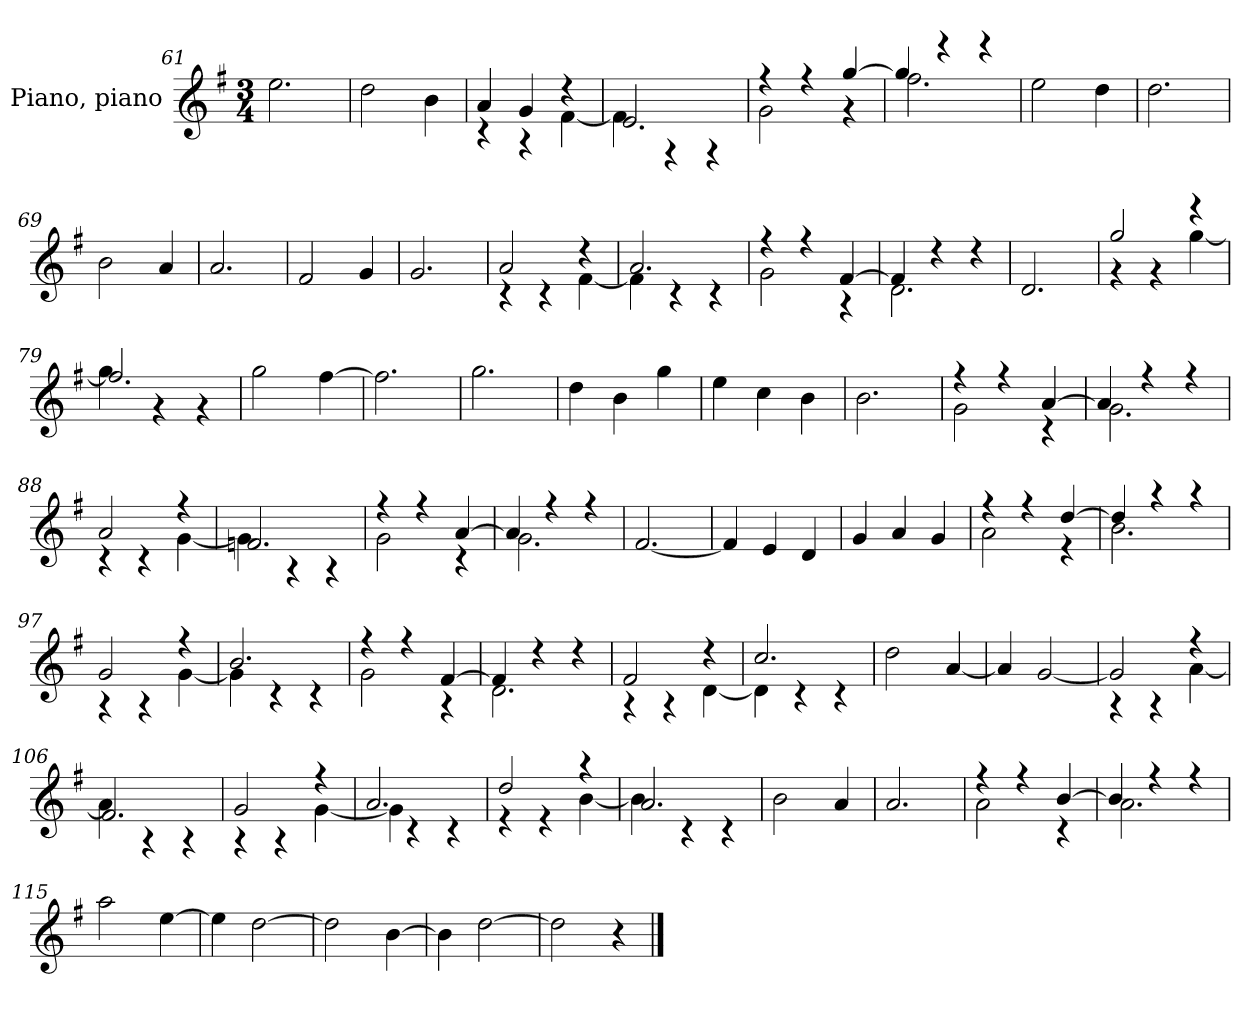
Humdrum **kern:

**kern
*part1
*staff1
*I"Piano, piano
*clefG2
*k[f#]
*M3/4
=61
2.ee\
=62
2dd\
4b\
!!LO:LB:g=z
=63
*^
4a/	4r
4g/	4r
4r	[4f#\
=64	=64
2.e/	4f#\]
.	4r
.	4r
=65	=65
4r	2g\
4r	.
[4gg/	4r
=66	=66
4gg/]	2.ff#\
4r	.
4r	.
*v	*v
=67
2ee\
4dd\
=68
2.dd\
=69
2b\
4a/
=70
2.a/
=71
2f#/
4g/
=72
2.g/
=73
*^
2a/	4r
.	4r
4r	[4f#\
=74	=74
2.a/	4f#\]
.	4r
.	4r
!!LO:LB:g=z	!!
=75	=75
4r	2g\
4r	.
[4f#/	4r
=76	=76
4f#/]	2.d\
4r	.
4r	.
*v	*v
=77
2.d/
=78
*^
2gg/	4r
.	4r
4r	[4gg\
=79	=79
2.ff#/	4gg\]
.	4r
.	4r
*v	*v
=80
2gg\
[4ff#\
=81
2.ff#\]
=82
2.gg\
=83
4dd\
4b\
4gg\
=84
4ee\
4cc\
4b\
=85
2.b\
=86
*^
4r	2g\
4r	.
[4a/	4r
=87	=87
4a/]	2.g\
4r	.
4r	.
!!LO:LB:g=z	!!
=88	=88
2a/	4r
.	4r
4r	[4g\
=89	=89
2.fn/	4g\]
.	4r
.	4r
=90	=90
4r	2g\
4r	.
[4a/	4r
=91	=91
4a/]	2.g\
4r	.
4r	.
*v	*v
=92
[2.f#/
=93
4f#/]
4e/
4d/
=94
4g/
4a/
4g/
=95
*^
4r	2a\
4r	.
[4dd/	4r
=96	=96
4dd/]	2.b\
4r	.
4r	.
=97	=97
2g/	4r
.	4r
4r	[4g\
=98	=98
2.b/	4g\]
.	4r
.	4r
!!LO:LB:g=z	!!
=99	=99
4r	2g\
4r	.
[4f#/	4r
=100	=100
4f#/]	2.d\
4r	.
4r	.
=101	=101
2f#/	4r
.	4r
4r	[4d\
=102	=102
2.cc/	4d\]
.	4r
.	4r
*v	*v
=103
2dd\
[4a/
=104
4a/]
[2g/
=105
*^
2g/]	4r
.	4r
4r	[4a\
=106	=106
2.f#/	4a\]
.	4r
.	4r
=107	=107
2g/	4r
.	4r
4r	[4g\
=108	=108
2.a/	4g\]
.	4r
.	4r
=109	=109
2dd/	4r
.	4r
4r	[4b\
!!LO:LB:g=z	!!
=110	=110
2.a/	4b\]
.	4r
.	4r
*v	*v
=111
2b\
4a/
=112
2.a/
=113
*^
4r	2a\
4r	.
[4b/	4r
=114	=114
4b/]	2.a\
4r	.
4r	.
*v	*v
=115
2aa\
[4ee\
=116
4ee\]
[2dd\
=117
2dd\]
[4b\
=118
4b\]
[2dd\
=119
2dd\]
4r
==
*-
